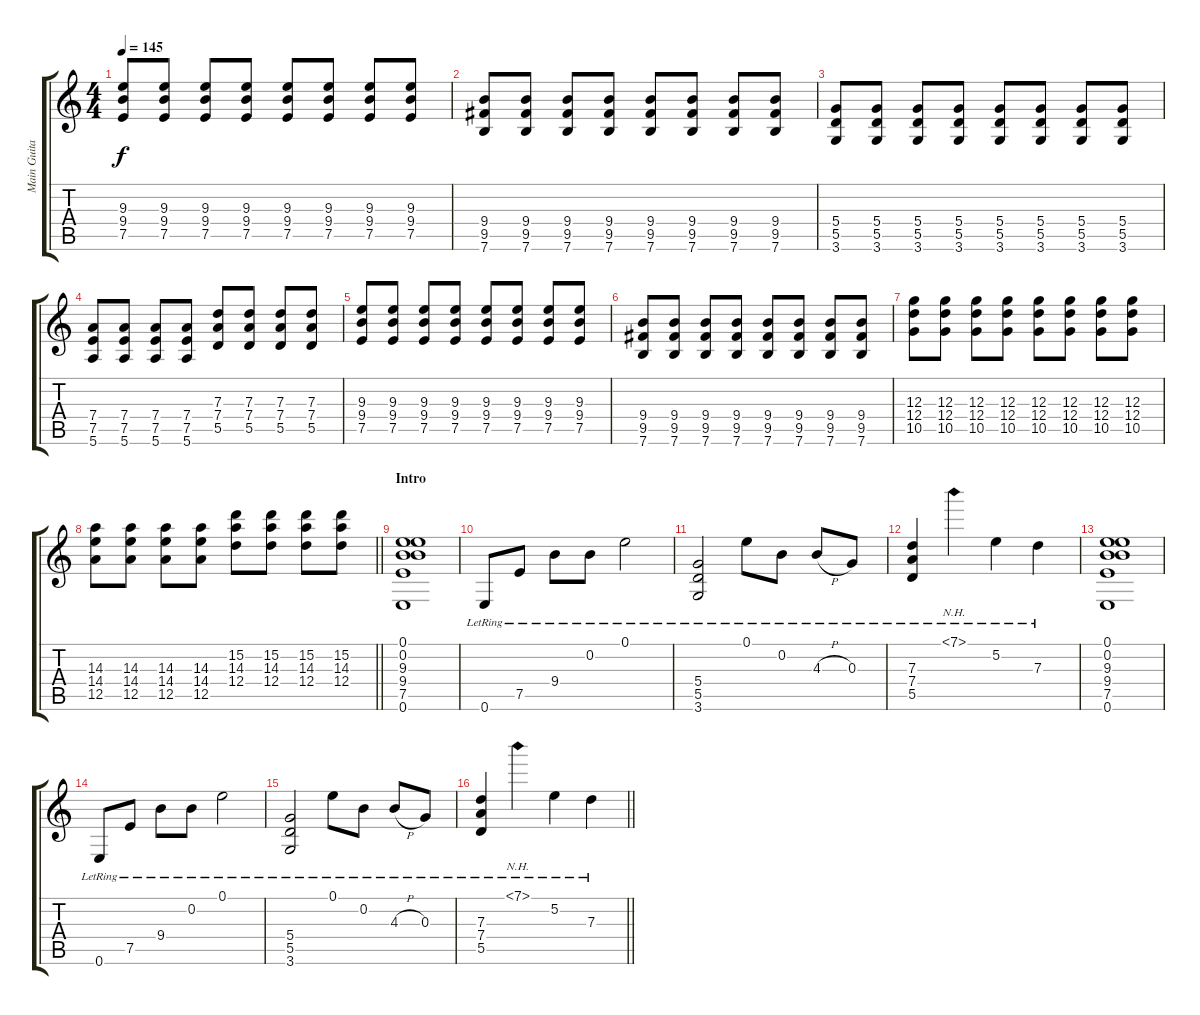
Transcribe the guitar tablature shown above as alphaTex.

\track ("Main Guitar" "Main Guita") {instrument overdrivenguitar}
\staff {score tabs}
\tuning (E4 B3 G3 D3 A2 E2) {hide}
\ts (4 4)
\tempo 145
\clef g2
\ks c
(9.3 9.4 7.5).8{dy f} (9.3 9.4 7.5).8 (9.3 9.4 7.5).8 (9.3 9.4 7.5).8 (9.3 9.4 7.5).8 (9.3 9.4 7.5).8 (9.3 9.4 7.5).8 (9.3 9.4 7.5).8 |
(9.4 9.5 7.6).8 (9.4 9.5 7.6).8 (9.4 9.5 7.6).8 (9.4 9.5 7.6).8 (9.4 9.5 7.6).8 (9.4 9.5 7.6).8 (9.4 9.5 7.6).8 (9.4 9.5 7.6).8 |
(5.4 5.5 3.6).8 (5.4 5.5 3.6).8 (5.4 5.5 3.6).8 (5.4 5.5 3.6).8 (5.4 5.5 3.6).8 (5.4 5.5 3.6).8 (5.4 5.5 3.6).8 (5.4 5.5 3.6).8 |
(7.4 7.5 5.6).8 (7.4 7.5 5.6).8 (7.4 7.5 5.6).8 (7.4 7.5 5.6).8 (7.3 7.4 5.5).8 (7.3 7.4 5.5).8 (7.3 7.4 5.5).8 (7.3 7.4 5.5).8 |
(9.3 9.4 7.5).8 (9.3 9.4 7.5).8 (9.3 9.4 7.5).8 (9.3 9.4 7.5).8 (9.3 9.4 7.5).8 (9.3 9.4 7.5).8 (9.3 9.4 7.5).8 (9.3 9.4 7.5).8 |
(9.4 9.5 7.6).8 (9.4 9.5 7.6).8 (9.4 9.5 7.6).8 (9.4 9.5 7.6).8 (9.4 9.5 7.6).8 (9.4 9.5 7.6).8 (9.4 9.5 7.6).8 (9.4 9.5 7.6).8 |
(12.3 12.4 10.5).8 (12.3 12.4 10.5).8 (12.3 12.4 10.5).8 (12.3 12.4 10.5).8 (12.3 12.4 10.5).8 (12.3 12.4 10.5).8 (12.3 12.4 10.5).8 (12.3 12.4 10.5).8 |
\barLineRight lightlight
(14.3 14.4 12.5).8 (14.3 14.4 12.5).8 (14.3 14.4 12.5).8 (14.3 14.4 12.5).8 (15.2 14.3 12.4).8 (15.2 14.3 12.4).8 (15.2 14.3 12.4).8 (15.2 14.3 12.4).8 |
\section ("" "Intro")
(0.1 0.2 9.3 9.4 7.5 0.6).1 |
0.6{lr}.8 7.5{lr}.8 9.4{lr}.8 0.2{lr}.8 0.1{lr}.2 |
(5.4{lr} 5.5{lr} 3.6{lr}).2 0.1{lr}.8 0.2{lr}.8 4.3{h lr}.8 0.3{lr}.8 |
(7.3{lr} 7.4{lr} 5.5{lr}).4 7.1{nh lr}.4 5.2{lr}.4 7.3{lr}.4 |
(0.1 0.2 9.3 9.4 7.5 0.6).1 |
0.6{lr}.8 7.5{lr}.8 9.4{lr}.8 0.2{lr}.8 0.1{lr}.2 |
(5.4{lr} 5.5{lr} 3.6{lr}).2 0.1{lr}.8 0.2{lr}.8 4.3{h lr}.8 0.3{lr}.8 |
\barLineRight lightlight
(7.3{lr} 7.4{lr} 5.5{lr}).4 7.1{nh lr}.4 5.2{lr}.4 7.3{lr}.4
